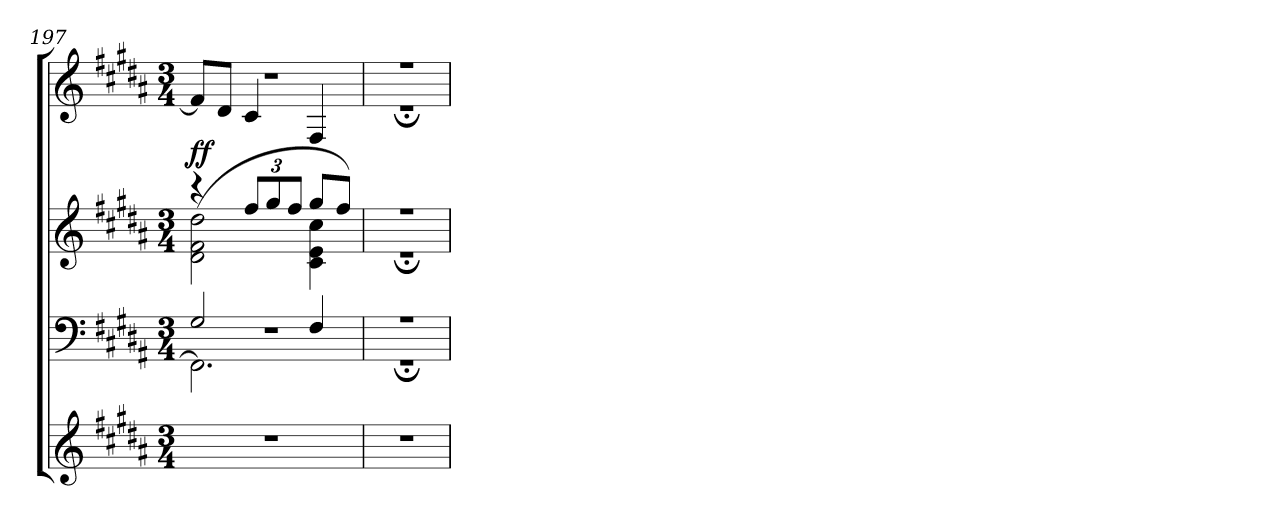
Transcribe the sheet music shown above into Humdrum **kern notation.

**kern	**kern	**kern	**dynam	**kern
*part3	*part2	*part2	*part2	*part1
*staff4	*staff3	*staff2	*staff2/3	*staff1
*clefG2	*clefF4	*clefG2	*	*clefG2
*k[f#c#g#d#a#]	*k[f#c#g#d#a#]	*k[f#c#g#d#a#]	*	*k[f#c#g#d#a#]
*M3/4	*M3/4	*M3/4	*	*M3/4
=197	=197	=197	=197	=197
*	*^	*^	*	*^
*	*	*^	*	*	*	*	*
!	!	!	!	!	!	!LO:DY:a	!	!
2.r	2.r	2G#/	2.FF#\]	4r	(>2d#\ 2f#\ 2dd#\	ff	2.r	8f#/L]
.	.	.	.	.	.	.	.	8d#/J
.	.	.	.	12ff#!/L	.	.	.	4c#/
.	.	.	.	12gg#!/	.	.	.	.
.	.	.	.	12ff#!/J	.	.	.	.
.	.	4F#/	.	4c#\ 4e\ 4cc#\	8gg#!/L	.	.	4F#/
.	.	.	.	.	8ff#!/J)	.	.	.
*	*	*v	*v	*	*	*	*	*
=198	=198	=198	=198	=198	=198	=198	=198
2.r	2.r	2.r;<	2.r	2.r;<	.	2.r	2.r;<
*	*v	*v	*	*	*	*v	*v
*	*	*v	*v	*	*
=	=	=	=	=
*-	*-	*-	*-	*-
